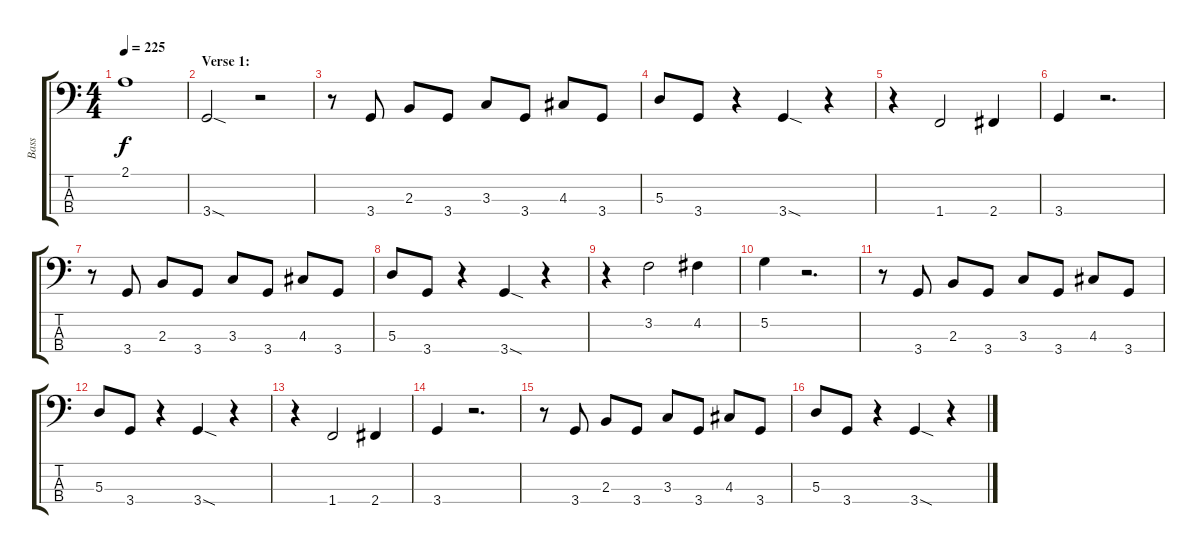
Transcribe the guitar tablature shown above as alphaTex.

\track ("Bass" "Bass") {instrument electricbasspick}
\staff {score tabs}
\tuning (G2 D2 A1 E1) {hide}
\ts (4 4)
\tempo 225
\clef f4
\ks c
2.1.1{dy f} |
\section ("" "Verse 1:")
3.4{sod}.2 r.2 |
r.8 3.4.8 2.3.8 3.4.8 3.3.8 3.4.8 4.3.8 3.4.8 |
5.3.8 3.4.8 r.4 3.4{sod}.4 r.4 |
r.4 1.4.2 2.4.4 |
3.4.4 r.2{d} |
r.8 3.4.8 2.3.8 3.4.8 3.3.8 3.4.8 4.3.8 3.4.8 |
5.3.8 3.4.8 r.4 3.4{sod}.4 r.4 |
r.4 3.2.2 4.2.4 |
5.2.4 r.2{d} |
r.8 3.4.8 2.3.8 3.4.8 3.3.8 3.4.8 4.3.8 3.4.8 |
5.3.8 3.4.8 r.4 3.4{sod}.4 r.4 |
r.4 1.4.2 2.4.4 |
3.4.4 r.2{d} |
r.8 3.4.8 2.3.8 3.4.8 3.3.8 3.4.8 4.3.8 3.4.8 |
5.3.8 3.4.8 r.4 3.4{sod}.4 r.4
